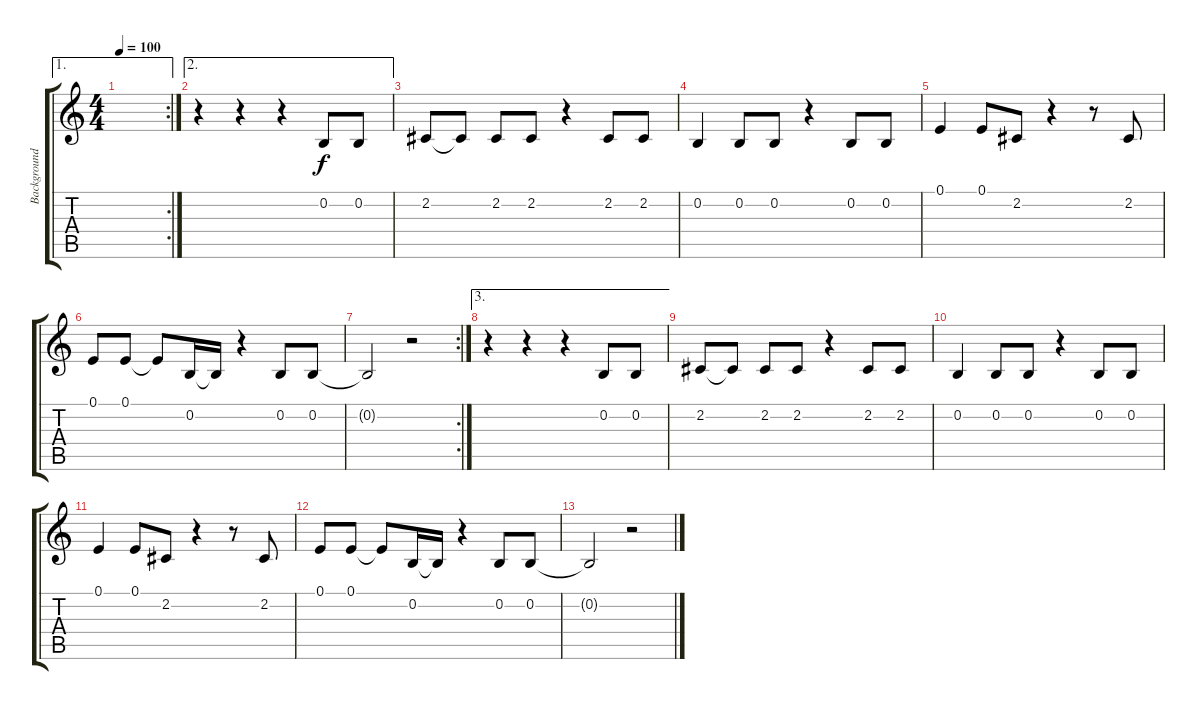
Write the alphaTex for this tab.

\track ("Background Vocals - low" "Background") {mute instrument sopranosax}
\staff {score tabs}
\tuning (E4 B3 G3 D3 A2 E2) {hide}
\ae 1
\rc 2
\ts (4 4)
\tempo 100
\clef g2
\ks c
|
\ae 2
r.4 r.4 r.4 0.2.8 0.2.8 |
2.2.8 2.2{t}.8 2.2.8 2.2.8 r.4 2.2.8 2.2.8 |
0.2.4 0.2.8 0.2.8 r.4 0.2.8 0.2.8 |
0.1.4 0.1.8 2.2.8 r.4 r.8 2.2.8 |
0.1.8 0.1.8 0.1{t}.8 0.2.16 0.2{t}.16 r.4 0.2.8 0.2.8 |
\rc 2
0.2{t}.2 r.2 |
\ae 3
r.4 r.4 r.4 0.2.8 0.2.8 |
2.2.8 2.2{t}.8 2.2.8 2.2.8 r.4 2.2.8 2.2.8 |
0.2.4 0.2.8 0.2.8 r.4 0.2.8 0.2.8 |
0.1.4 0.1.8 2.2.8 r.4 r.8 2.2.8 |
0.1.8 0.1.8 0.1{t}.8 0.2.16 0.2{t}.16 r.4 0.2.8 0.2.8 |
0.2{t}.2 r.2
